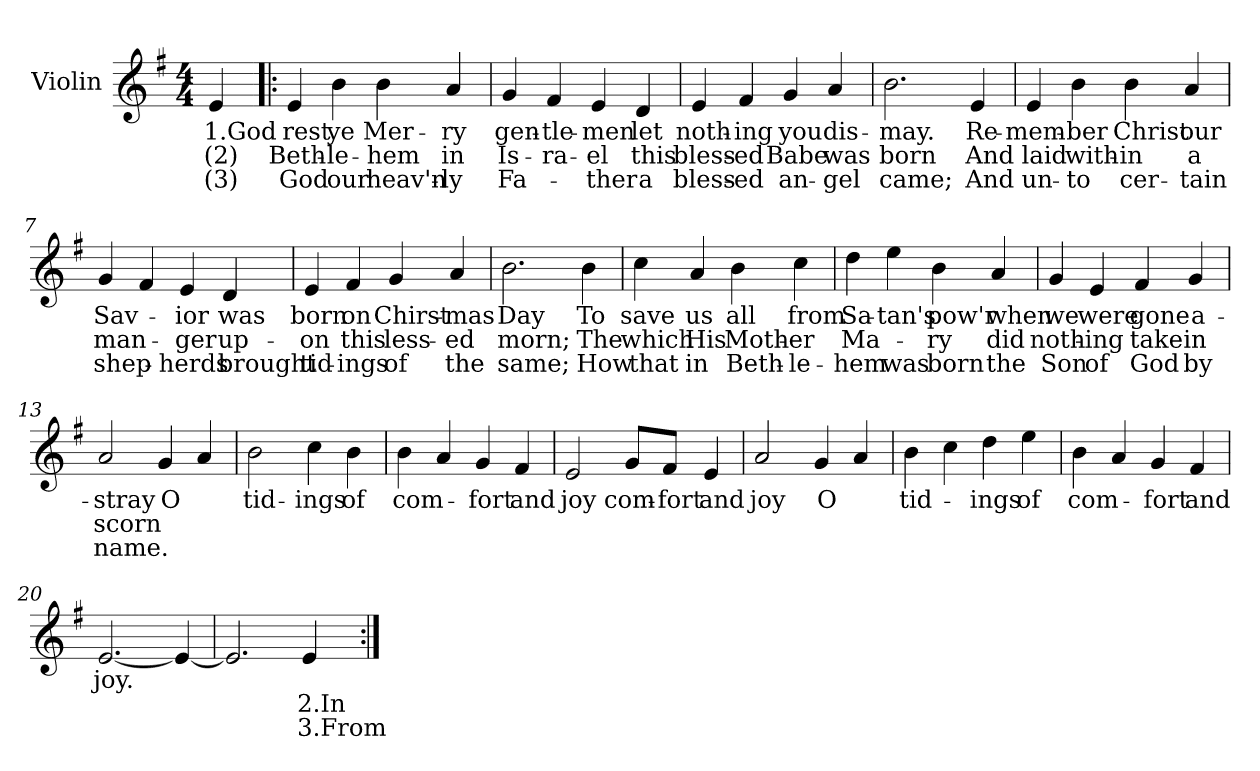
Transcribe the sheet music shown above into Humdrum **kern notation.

**kern	**text	**text	**text
*part1	*part1	*part1	*part1
*staff1	*staff1	*staff1	*staff1
*I"Violin	*	*	*
*I'Vln	*	*	*
*clefG2	*	*	*
*k[f#]	*	*	*
*G:	*	*	*
*M4/4	*	*	*
=1	=1	=1	=1
4e/	1.God	(2)	(3)
=2!|:	=2!|:	=2!|:	=2!|:
4e/	rest	Beth-	God
4b\	ye	-le-	our
4b\	Mer-	-hem	heav'n-
4a/	-ry	in	-ly
=3	=3	=3	=3
4g/	gen-	Is-	Fa-
4f#/	-tle-	-ra-	.
4e/	-men	-el	-ther
4d/	let	this	a
=4	=4	=4	=4
4e/	noth-	bless-	bless-
4f#/	-ing	-ed	-ed
4g/	you	Babe	an-
4a/	dis-	was	-gel
=5	=5	=5	=5
2.b\	-may.	born	came;
4e/	Re-	And	And
!!LO:LB:g=z
=6	=6	=6	=6
4e/	-mem-	laid	un-
4b\	-ber	with-	-to
4b\	Christ	-in	cer-
4a/	our	a	-tain
=7	=7	=7	=7
4g/	Sav-	man-	shep-
4f#/	.	.	.
4e/	-ior	-ger	-herds
4d/	was	up-	brought
=8	=8	=8	=8
4e/	born	-on	tid-
4f#/	on	this	-ings
4g/	Chirst-	less-	of
4a/	-mas	-ed	the
=9	=9	=9	=9
2.b\	Day	morn;	same;
4b\	To	The	How
!!LO:LB:g=z
=10	=10	=10	=10
4cc\	save	which	that
4a/	us	His	in
4b\	all	Moth-	Beth-
4cc\	from	-er	-le-
=11	=11	=11	=11
4dd\	Sa-	Ma-	-hem
4ee\	-tan's	.	was
4b\	pow'r	-ry	born
4a/	when	did	the
=12	=12	=12	=12
4g/	we	noth-	Son
4e/	were	-ing	of
4f#/	gone	take	God
4g/	a-	in	by
=13	=13	=13	=13
2a/	-stray	scorn	name.
4g/	O	.	.
4a/	.	.	.
!!LO:LB:g=z
=14	=14	=14	=14
2b\	tid-	.	.
4cc\	-ings	.	.
4b\	of	.	.
=15	=15	=15	=15
4b\	com-	.	.
4a/	.	.	.
4g/	-fort	.	.
4f#/	and	.	.
=16	=16	=16	=16
2e/	joy	.	.
8g/L	com-	.	.
8f#/J	-fort	.	.
4e/	and	.	.
=17	=17	=17	=17
2a/	joy	.	.
4g/	O	.	.
4a/	.	.	.
!!LO:LB:g=z
=18	=18	=18	=18
4b\	tid-	.	.
4cc\	.	.	.
4dd\	-ings	.	.
4ee\	of	.	.
=19	=19	=19	=19
4b\	com-	.	.
4a/	.	.	.
4g/	-fort	.	.
4f#/	and	.	.
=20	=20	=20	=20
[2.e/	joy.	.	.
4e/_	.	.	.
=21	=21	=21	=21
2.e/]	.	.	.
4e/	.	2.In	3.From
=:|!	=:|!	=:|!	=:|!
*-	*-	*-	*-
